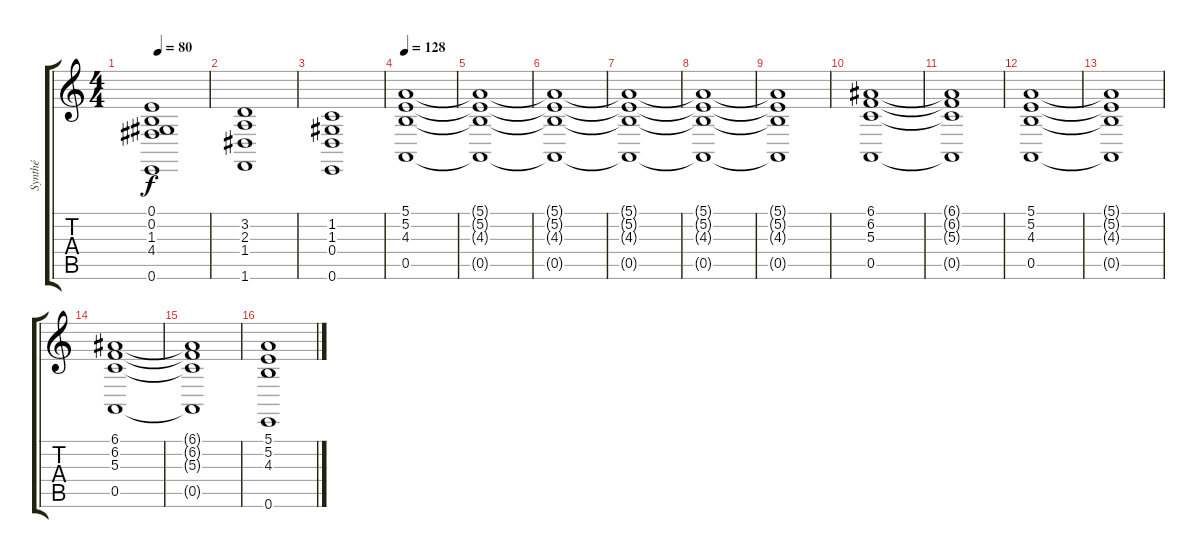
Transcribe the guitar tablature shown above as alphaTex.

\track ("Synthé" "Synthé") {instrument electricpiano2}
\staff {score tabs}
\tuning (E4 B3 G3 D3 A2 E2) {hide}
\ts (4 4)
\tempo 80
\clef g2
\ks c
(0.1 0.2 1.3 4.4 0.6).1{dy f} |
(3.2 2.3 1.4 1.6).1 |
(1.2 1.3 0.4 0.6).1 |
\tempo 128
(5.1 5.2 4.3 0.5).1 |
(5.1{t} 5.2{t} 4.3{t} 0.5{t}).1 |
(5.1{t} 5.2{t} 4.3{t} 0.5{t}).1 |
(5.1{t} 5.2{t} 4.3{t} 0.5{t}).1 |
(5.1{t} 5.2{t} 4.3{t} 0.5{t}).1 |
(5.1{t} 5.2{t} 4.3{t} 0.5{t}).1 |
(6.1 6.2 5.3 0.5).1 |
(6.1{t} 6.2{t} 5.3{t} 0.5{t}).1 |
(5.1 5.2 4.3 0.5).1 |
(5.1{t} 5.2{t} 4.3{t} 0.5{t}).1 |
(6.1 6.2 5.3 0.5).1 |
(6.1{t} 6.2{t} 5.3{t} 0.5{t}).1 |
(5.1 5.2 4.3 0.6).1
